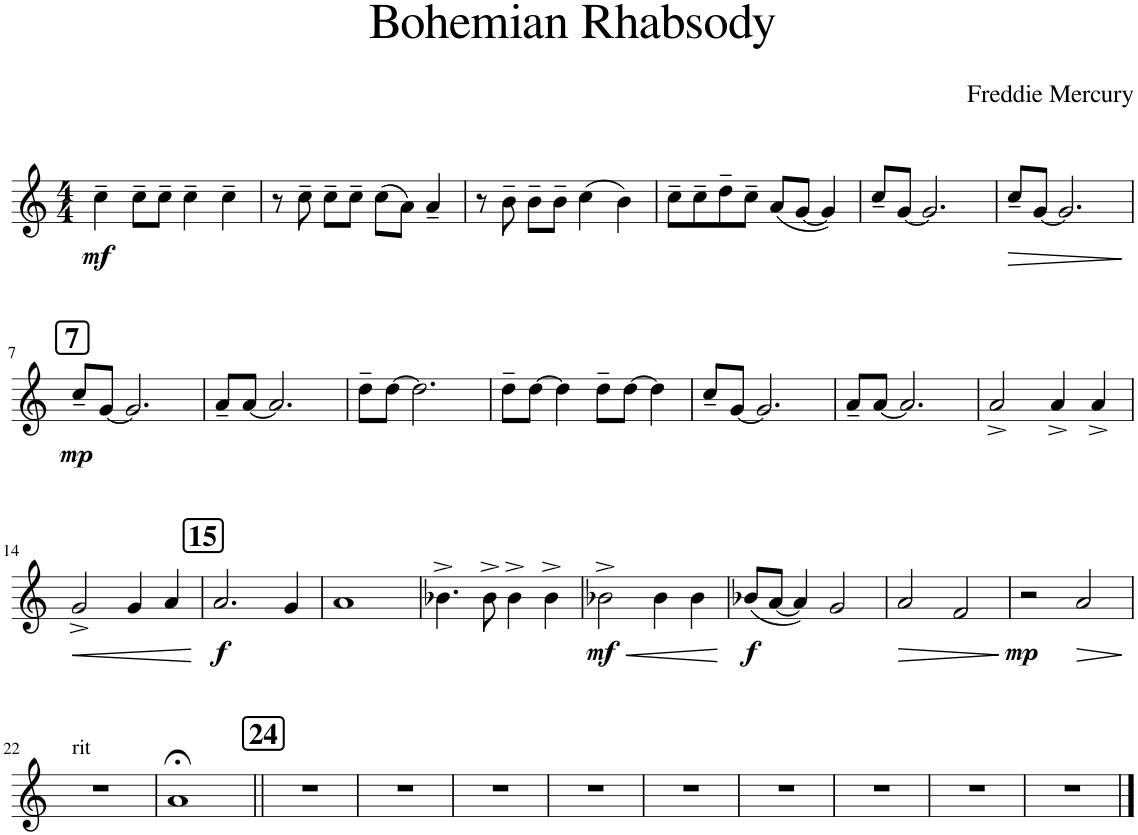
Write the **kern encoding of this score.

**kern	**dynam
*part1	*part1
*staff1	*staff1
*I"Tenor Saxophone	*
*I'T. Sax.	*
*clefG2	*
*Trd8c14	*
*k[]	*
*M4/4	*
=1	=1
!	!LO:DY:b
4cc~\	mf
8cc~\L	.
8cc~\J	.
4cc~\	.
4cc~\	.
=2	=2
8r	.
8cc~\	.
8cc~\L	.
8cc~\J	.
(8cc\L	.
8a\J)	.
4a~/	.
=3	=3
8r	.
8b~\	.
8b~\L	.
8b~\J	.
(4cc\	.
4b\)	.
=4	=4
8cc~\L	.
8cc~\	.
8dd~\	.
8cc~\J	.
(8a/L	.
[8g/J	.
4g/])	.
=5	=5
8cc~/L	.
[8g/J	.
2.g/]	.
=6	=6
!	!LO:HP:b
8cc~/L	>
[8g/J	.
2.g/]	.
.	]
!!LO:LB:g=z
!!LO:REH:place=s1:a:B:cj:fs=14:t=7
=7	=7
!	!LO:DY:b
8cc~/L	mp
[8g/J	.
2.g/]	.
=8	=8
8a~/L	.
[8a/J	.
2.a/]	.
=9	=9
8dd~\L	.
[8dd\J	.
2.dd\]	.
=10	=10
8dd~\L	.
[8dd\J	.
4dd\]	.
8dd~\L	.
[8dd\J	.
4dd\]	.
=11	=11
8cc~/L	.
[8g/J	.
2.g/]	.
=12	=12
8a~/L	.
[8a/J	.
2.a/]	.
=13	=13
2a^/	.
4a^/	.
4a^/	.
!!LO:LB:g=z
=14	=14
!	!LO:HP:b
2g^/	<
4g/	.
4a/	.
.	[
!!LO:REH:place=s1:a:B:cj:fs=14:t=15
=15	=15
!	!LO:DY:b
2.a/	f
4g/	.
=16	=16
1a	.
=17	=17
4.b-X^\	.
8b-^\	.
4b-^\	.
4b-^\	.
=18	=18
!	!LO:HP:b
!	!LO:DY:n=1:b
2b-X^\	< mf
4b-\	.
4b-\	.
.	[
=19	=19
!	!LO:DY:b
(8b-X/L	f
[8a/J	.
4a/])	.
2g/	.
=20	=20
!	!LO:HP:b
2a/	>
2f/	.
.	]
=21	=21
!	!LO:DY:b
2r	mp
!	!LO:HP:b
2a/	>
.	]
!!LO:LB:g=z
=22	=22
!LO:TX:a:t=rit	!
1r	.
=23	=23
1a;<	.
!!LO:REH:place=s1:a:B:cj:fs=14:t=24
=24||	=24||
1r	.
=25	=25
1r	.
=26	=26
1r	.
=27	=27
1r	.
=28	=28
1r	.
=29	=29
1r	.
=30	=30
1r	.
=31	=31
1r	.
=32	=32
1r	.
==	==
*-	*-
